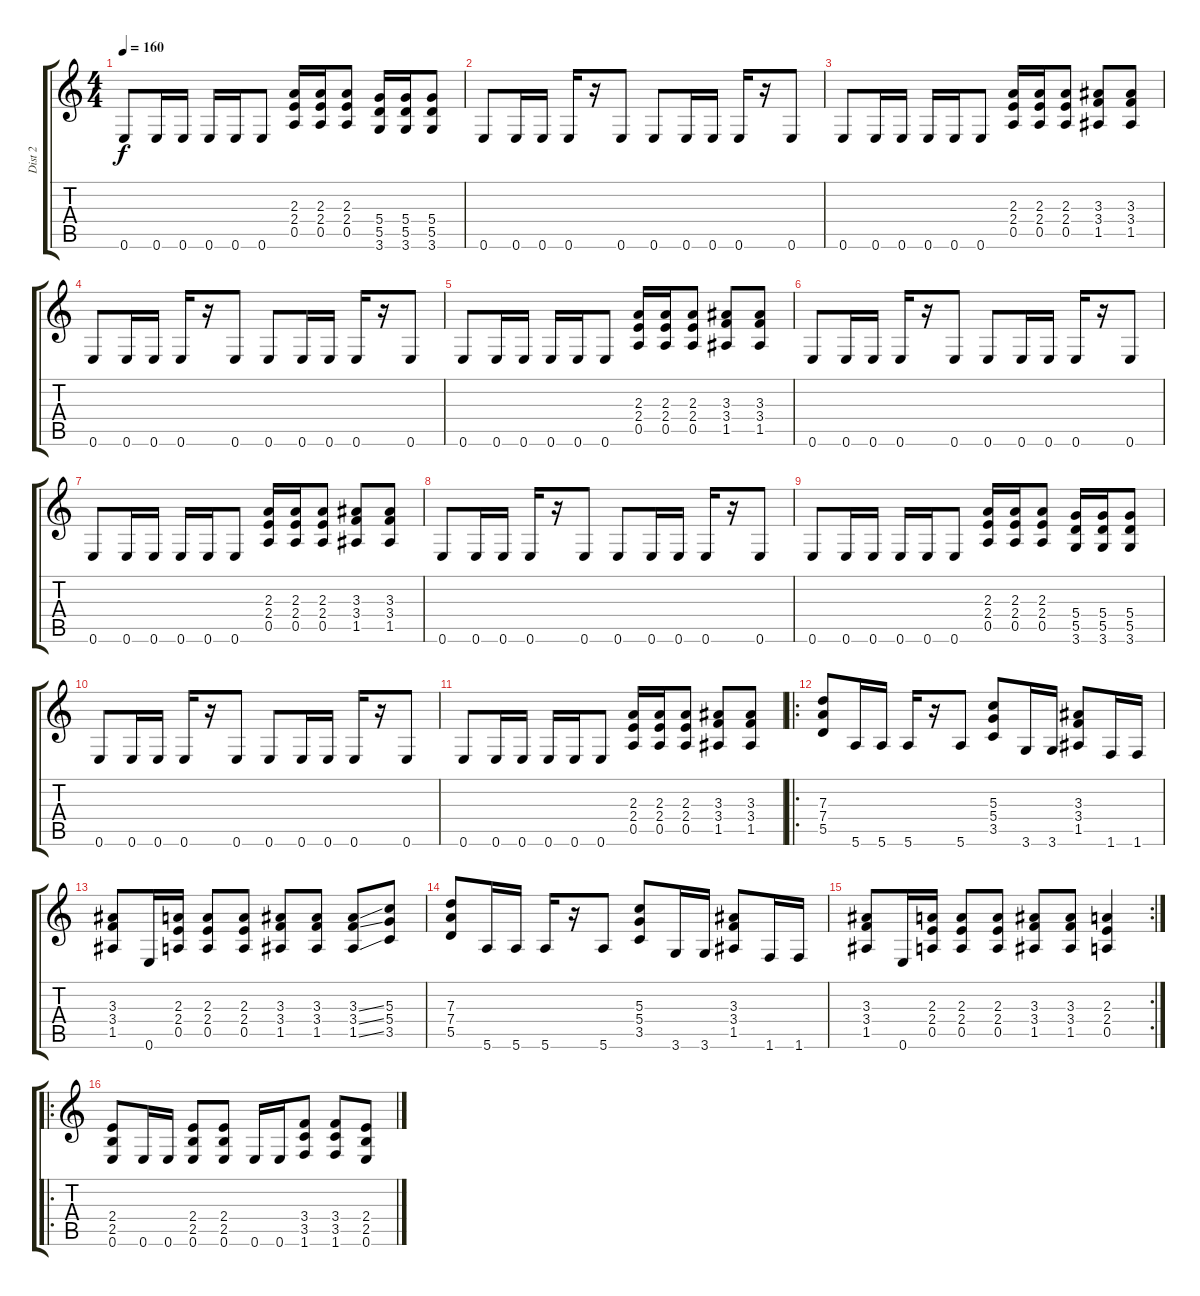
\track ("Dist 2" "Dist 2") {instrument overdrivenguitar}
\staff {score tabs}
\tuning (E4 B3 G3 D3 A2 E2) {hide}
\ts (4 4)
\tempo 160
\clef g2
\ks c
0.6.8{dy f} 0.6.16 0.6.16 0.6.16 0.6.16 0.6.8 (2.3 2.4 0.5).16{volume 10} (2.3 2.4 0.5).16 (2.3 2.4 0.5).8 (5.4 5.5 3.6).16 (5.4 5.5 3.6).16 (5.4 5.5 3.6).8 |
0.6.8{volume 13} 0.6.16 0.6.16 0.6.16 r.16 0.6.8 0.6.8 0.6.16 0.6.16 0.6.16 r.16 0.6.8 |
0.6.8 0.6.16 0.6.16 0.6.16 0.6.16 0.6.8 (2.3 2.4 0.5).16{volume 10} (2.3 2.4 0.5).16 (2.3 2.4 0.5).8 (3.3 3.4 1.5).8 (3.3 3.4 1.5).8 |
0.6.8{volume 13} 0.6.16 0.6.16 0.6.16 r.16 0.6.8 0.6.8 0.6.16 0.6.16 0.6.16 r.16 0.6.8 |
0.6.8 0.6.16 0.6.16 0.6.16 0.6.16 0.6.8 (2.3 2.4 0.5).16{volume 10} (2.3 2.4 0.5).16 (2.3 2.4 0.5).8 (3.3 3.4 1.5).8 (3.3 3.4 1.5).8 |
0.6.8{volume 13} 0.6.16 0.6.16 0.6.16 r.16 0.6.8 0.6.8 0.6.16 0.6.16 0.6.16 r.16 0.6.8 |
0.6.8 0.6.16 0.6.16 0.6.16 0.6.16 0.6.8 (2.3 2.4 0.5).16{volume 10} (2.3 2.4 0.5).16 (2.3 2.4 0.5).8 (3.3 3.4 1.5).8 (3.3 3.4 1.5).8 |
0.6.8{volume 13} 0.6.16 0.6.16 0.6.16 r.16 0.6.8 0.6.8 0.6.16 0.6.16 0.6.16 r.16 0.6.8 |
0.6.8 0.6.16 0.6.16 0.6.16 0.6.16 0.6.8 (2.3 2.4 0.5).16{volume 10} (2.3 2.4 0.5).16 (2.3 2.4 0.5).8 (5.4 5.5 3.6).16 (5.4 5.5 3.6).16 (5.4 5.5 3.6).8 |
0.6.8{volume 13} 0.6.16 0.6.16 0.6.16 r.16 0.6.8 0.6.8 0.6.16 0.6.16 0.6.16 r.16 0.6.8 |
0.6.8 0.6.16 0.6.16 0.6.16 0.6.16 0.6.8 (2.3 2.4 0.5).16{volume 10} (2.3 2.4 0.5).16 (2.3 2.4 0.5).8 (3.3 3.4 1.5).8 (3.3 3.4 1.5).8 |
\ro
(7.3 7.4 5.5).8{volume 8} 5.6.16 5.6.16 5.6.16 r.16 5.6.8 (5.3 5.4 3.5).8 3.6.16 3.6.16 (3.3 3.4 1.5).8 1.6.16 1.6.16 |
(3.3 3.4 1.5).8 0.6.16 (2.3 2.4 0.5).16 (2.3 2.4 0.5).8 (2.3 2.4 0.5).8 (3.3 3.4 1.5).8 (3.3 3.4 1.5).8 (3.3{ss} 3.4{ss} 1.5{ss}).8 (5.3 5.4 3.5).8 |
(7.3 7.4 5.5).8 5.6.16 5.6.16 5.6.16 r.16 5.6.8 (5.3 5.4 3.5).8 3.6.16 3.6.16 (3.3 3.4 1.5).8 1.6.16 1.6.16 |
\rc 2
(3.3 3.4 1.5).8 0.6.16 (2.3 2.4 0.5).16 (2.3 2.4 0.5).8 (2.3 2.4 0.5).8 (3.3 3.4 1.5).8 (3.3 3.4 1.5).8 (2.3 2.4 0.5).4 |
\ro
(2.4 2.5 0.6).8{volume 10} 0.6.16 0.6.16 (2.4 2.5 0.6).8 (2.4 2.5 0.6).8 0.6.16 0.6.16 (3.4 3.5 1.6).8 (3.4 3.5 1.6).8 (2.4 2.5 0.6).8
